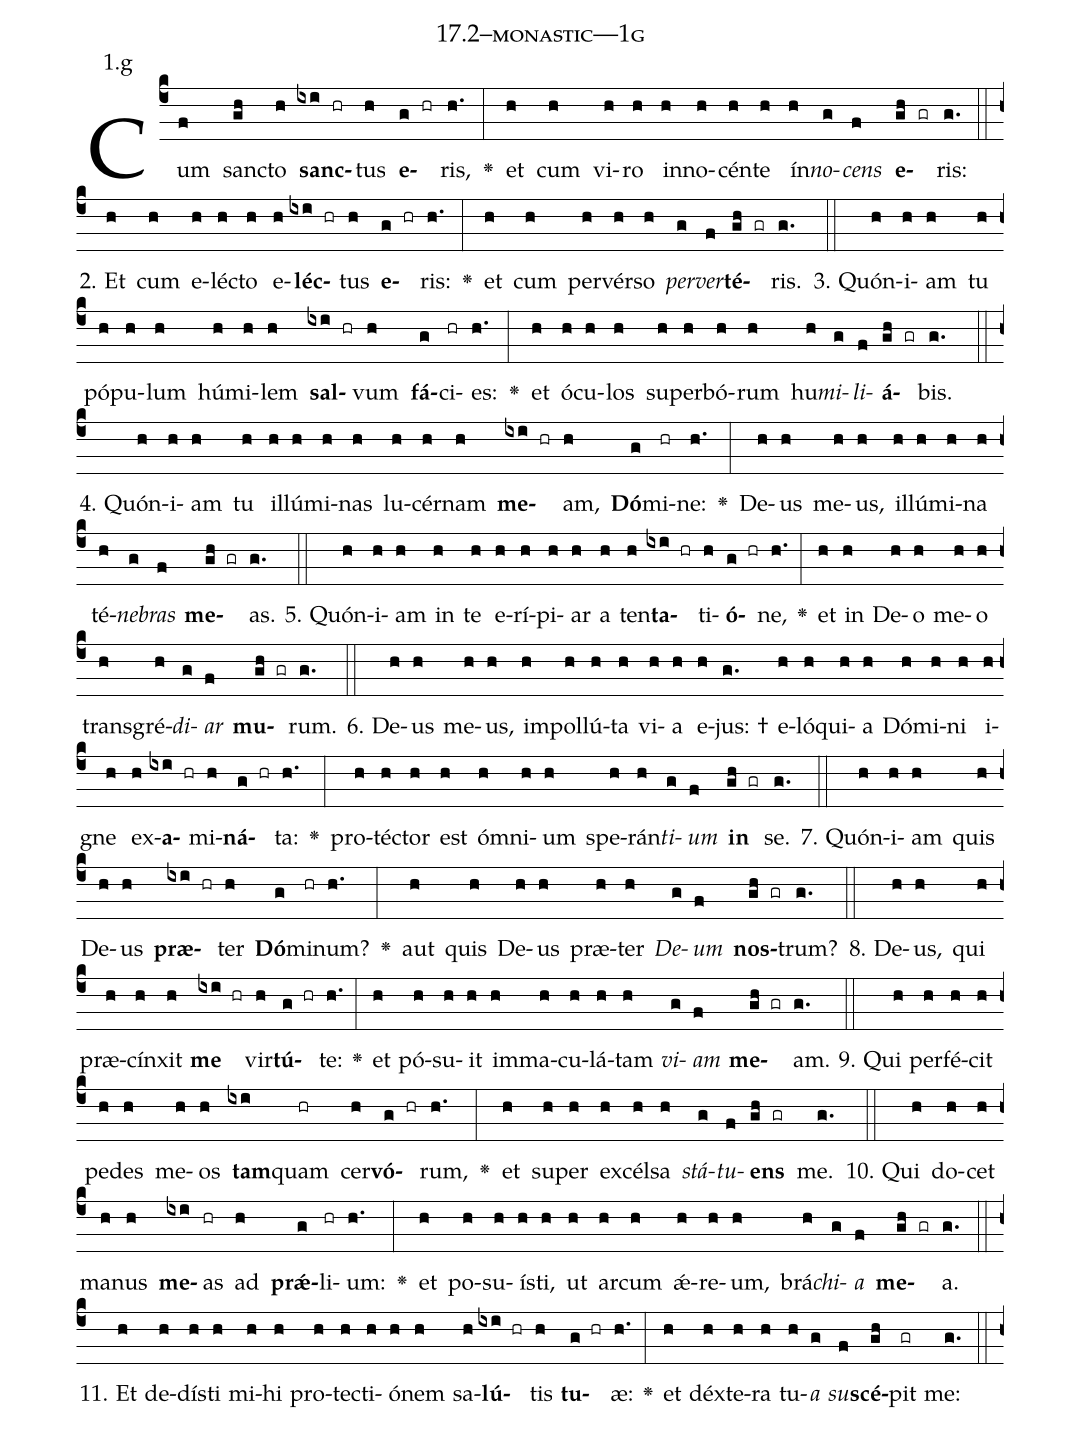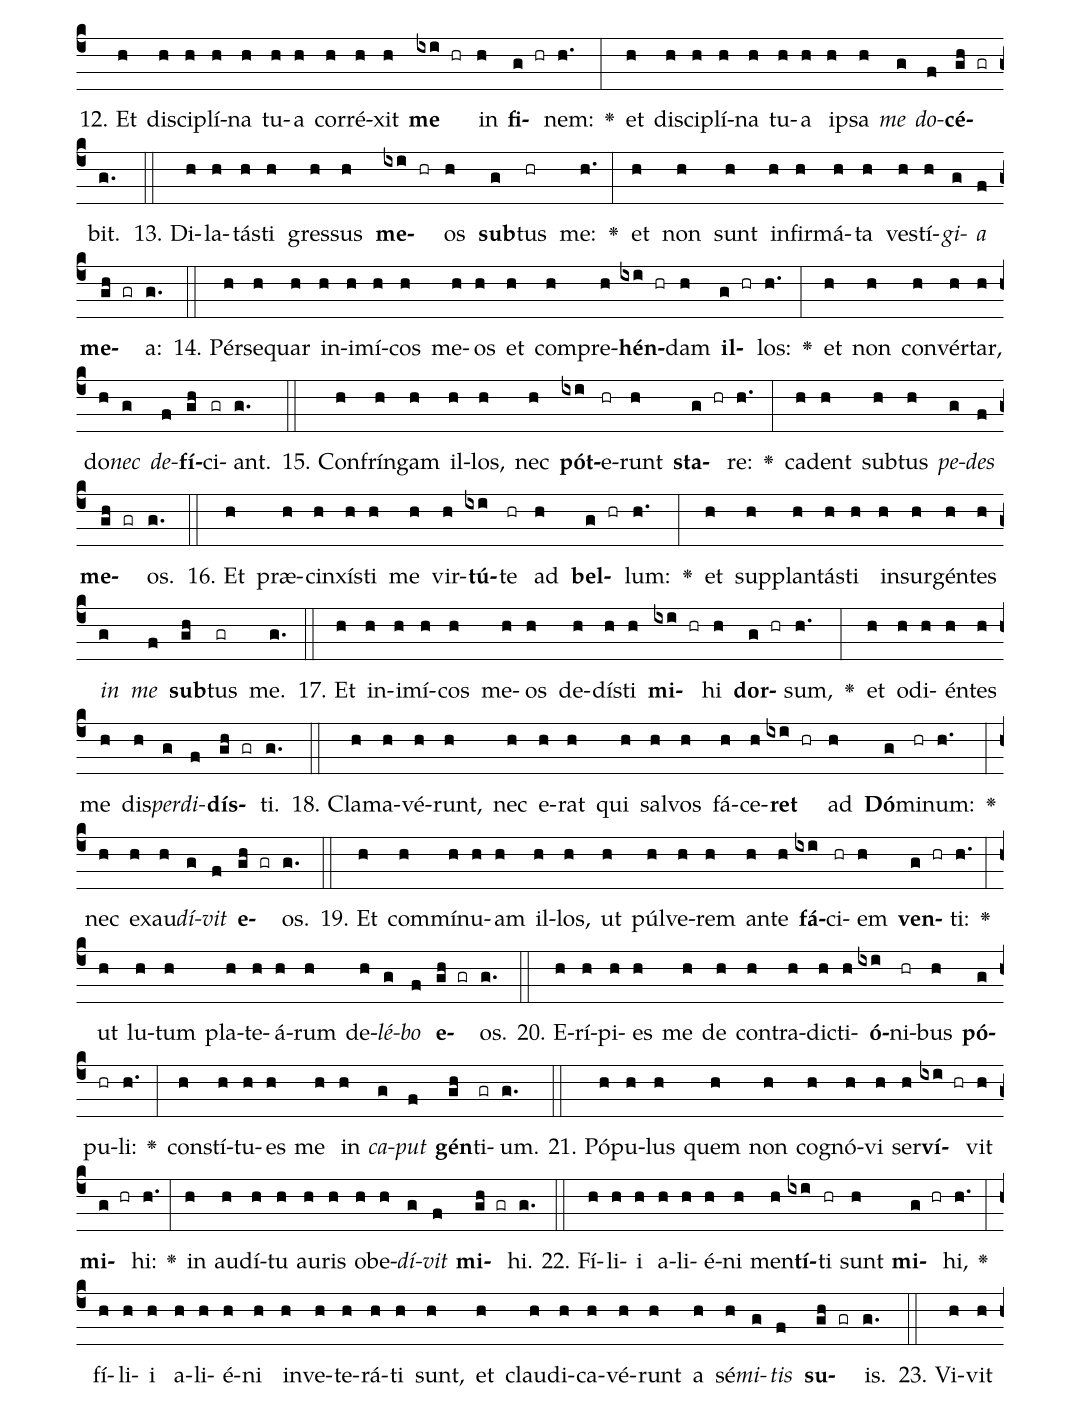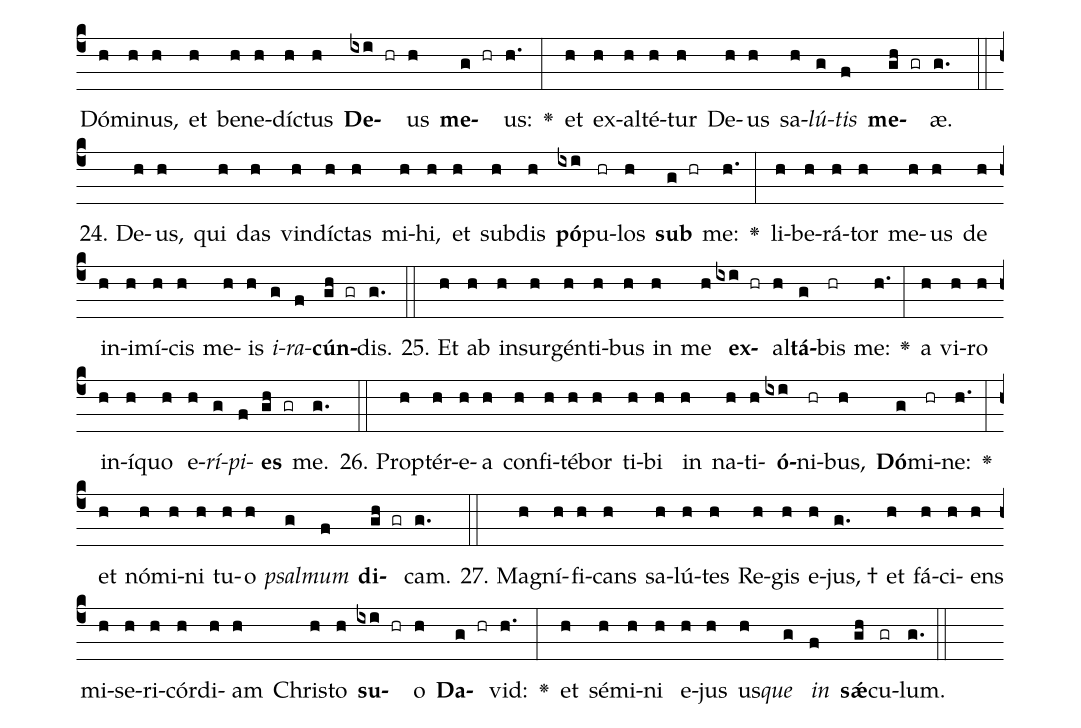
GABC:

name: 17.2--monastic---1g;
annotation: 1.g;
%%
(c4)Cum(f) sanc(gh)to(h) <b>sanc</b>(ixi hr)tus(h) <b>e</b>(g hr)ris,(h.) <v>\greheightstar</v>(:) et(h) cum(h) vi(h)ro(h) in(h)no(h)cén(h)te(h) ín(h)<i>no</i>(g)<i>cens</i>(f) <b>e</b>(gh gr)ris:(g.) (::)
2. Et(h) cum(h) e(h)léc(h)to(h) e(h)<b>léc</b>(ixi hr)tus(h) <b>e</b>(g hr)ris:(h.) <v>\greheightstar</v>(:) et(h) cum(h) per(h)vér(h)so(h) <i>per</i>(g)<i>ver</i>(f)<b>té</b>(gh gr)ris.(g.) (::)
3. Quón(h)i(h)am(h) tu(h) pó(h)pu(h)lum(h) hú(h)mi(h)lem(h) <b>sal</b>(ixi hr)vum(h) <b>fá</b>(g)ci(hr)es:(h.) <v>\greheightstar</v>(:) et(h) ó(h)cu(h)los(h) su(h)per(h)bó(h)rum(h) hu(h)<i>mi</i>(g)<i>li</i>(f)<b>á</b>(gh gr)bis.(g.) (::)
4. Quón(h)i(h)am(h) tu(h) il(h)lú(h)mi(h)nas(h) lu(h)cér(h)nam(h) <b>me</b>(ixi hr)am,(h) <b>Dó</b>(g)mi(hr)ne:(h.) <v>\greheightstar</v>(:) De(h)us(h) me(h)us,(h) il(h)lú(h)mi(h)na(h) té(h)<i>ne</i>(g)<i>bras</i>(f) <b>me</b>(gh gr)as.(g.) (::)
5. Quón(h)i(h)am(h) in(h) te(h) e(h)rí(h)pi(h)ar(h) a(h) ten(h)<b>ta</b>(ixi hr)ti(h)<b>ó</b>(g hr)ne,(h.) <v>\greheightstar</v>(:) et(h) in(h) De(h)o(h) me(h)o(h) trans(h)gré(h)<i>di</i>(g)<i>ar</i>(f) <b>mu</b>(gh gr)rum.(g.) (::)
6. De(h)us(h) me(h)us,(h) im(h)pol(h)lú(h)ta(h) vi(h)a(h) e(h)jus: †(g.) e(h)ló(h)qui(h)a(h) Dó(h)mi(h)ni(h) i(h)gne(h) ex(h)<b>a</b>(ixi hr)mi(h)<b>ná</b>(g hr)ta:(h.) <v>\greheightstar</v>(:) pro(h)téc(h)tor(h) est(h) óm(h)ni(h)um(h) spe(h)rán(h)<i>ti</i>(g)<i>um</i>(f) <b>in</b>(gh gr) se.(g.) (::)
7. Quón(h)i(h)am(h) quis(h) De(h)us(h) <b>præ</b>(ixi hr)ter(h) <b>Dó</b>(g)mi(hr)num?(h.) <v>\greheightstar</v>(:) aut(h) quis(h) De(h)us(h) præ(h)ter(h) <i>De</i>(g)<i>um</i>(f) <b>nos</b>(gh gr)trum?(g.) (::)
8. De(h)us,(h) qui(h) præ(h)cín(h)xit(h) <b>me</b>(ixi hr) vir(h)<b>tú</b>(g hr)te:(h.) <v>\greheightstar</v>(:) et(h) pó(h)su(h)it(h) im(h)ma(h)cu(h)lá(h)tam(h) <i>vi</i>(g)<i>am</i>(f) <b>me</b>(gh gr)am.(g.) (::)
9. Qui(h) per(h)fé(h)cit(h) pe(h)des(h) me(h)os(h) <b>tam</b>(ixi)quam(hr) cer(h)<b>vó</b>(g hr)rum,(h.) <v>\greheightstar</v>(:) et(h) su(h)per(h) ex(h)cél(h)sa(h) <i>stá</i>(g)<i>tu</i>(f)<b>ens</b>(gh gr) me.(g.) (::)
10. Qui(h) do(h)cet(h) ma(h)nus(h) <b>me</b>(ixi)as(hr) ad(h) <b>prǽ</b>(g)li(hr)um:(h.) <v>\greheightstar</v>(:) et(h) po(h)su(h)ís(h)ti,(h) ut(h) ar(h)cum(h) ǽ(h)re(h)um,(h) brá(h)<i>chi</i>(g)<i>a</i>(f) <b>me</b>(gh gr)a.(g.) (::)
11. Et(h) de(h)dís(h)ti(h) mi(h)hi(h) pro(h)tec(h)ti(h)ó(h)nem(h) sa(h)<b>lú</b>(ixi hr)tis(h) <b>tu</b>(g hr)æ:(h.) <v>\greheightstar</v>(:) et(h) déx(h)te(h)ra(h) tu(h)<i>a</i>(g) <i>su</i>(f)<b>scé</b>(gh)pit(gr) me:(g.) (::)
12. Et(h) di(h)sci(h)plí(h)na(h) tu(h)a(h) cor(h)ré(h)xit(h) <b>me</b>(ixi hr) in(h) <b>fi</b>(g hr)nem:(h.) <v>\greheightstar</v>(:) et(h) di(h)sci(h)plí(h)na(h) tu(h)a(h) ip(h)sa(h) <i>me</i>(g) <i>do</i>(f)<b>cé</b>(gh gr)bit.(g.) (::)
13. Di(h)la(h)tás(h)ti(h) gres(h)sus(h) <b>me</b>(ixi hr)os(h) <b>sub</b>(g)tus(hr) me:(h.) <v>\greheightstar</v>(:) et(h) non(h) sunt(h) in(h)fir(h)má(h)ta(h) ves(h)tí(h)<i>gi</i>(g)<i>a</i>(f) <b>me</b>(gh gr)a:(g.) (::)
14. Pér(h)se(h)quar(h) in(h)i(h)mí(h)cos(h) me(h)os(h) et(h) com(h)pre(h)<b>hén</b>(ixi hr)dam(h) <b>il</b>(g hr)los:(h.) <v>\greheightstar</v>(:) et(h) non(h) con(h)vér(h)tar,(h) do(h)<i>nec</i>(g) <i>de</i>(f)<b>fí</b>(gh)ci(gr)ant.(g.) (::)
15. Con(h)frín(h)gam(h) il(h)los,(h) nec(h) <b>pót</b>(ixi)e(hr)runt(h) <b>sta</b>(g hr)re:(h.) <v>\greheightstar</v>(:) ca(h)dent(h) sub(h)tus(h) <i>pe</i>(g)<i>des</i>(f) <b>me</b>(gh gr)os.(g.) (::)
16. Et(h) præ(h)cin(h)xís(h)ti(h) me(h) vir(h)<b>tú</b>(ixi)te(hr) ad(h) <b>bel</b>(g hr)lum:(h.) <v>\greheightstar</v>(:) et(h) sup(h)plan(h)tás(h)ti(h) in(h)sur(h)gén(h)tes(h) <i>in</i>(g) <i>me</i>(f) <b>sub</b>(gh)tus(gr) me.(g.) (::)
17. Et(h) in(h)i(h)mí(h)cos(h) me(h)os(h) de(h)dís(h)ti(h) <b>mi</b>(ixi hr)hi(h) <b>dor</b>(g hr)sum,(h.) <v>\greheightstar</v>(:) et(h) o(h)di(h)én(h)tes(h) me(h) dis(h)<i>per</i>(g)<i>di</i>(f)<b>dís</b>(gh gr)ti.(g.) (::)
18. Cla(h)ma(h)vé(h)runt,(h) nec(h) e(h)rat(h) qui(h) sal(h)vos(h) fá(h)ce(h)<b>ret</b>(ixi hr) ad(h) <b>Dó</b>(g)mi(hr)num:(h.) <v>\greheightstar</v>(:) nec(h) ex(h)au(h)<i>dí</i>(g)<i>vit</i>(f) <b>e</b>(gh gr)os.(g.) (::)
19. Et(h) com(h)mí(h)nu(h)am(h) il(h)los,(h) ut(h) púl(h)ve(h)rem(h) an(h)te(h) <b>fá</b>(ixi)ci(hr)em(h) <b>ven</b>(g hr)ti:(h.) <v>\greheightstar</v>(:) ut(h) lu(h)tum(h) pla(h)te(h)á(h)rum(h) de(h)<i>lé</i>(g)<i>bo</i>(f) <b>e</b>(gh gr)os.(g.) (::)
20. E(h)rí(h)pi(h)es(h) me(h) de(h) con(h)tra(h)dic(h)ti(h)<b>ó</b>(ixi)ni(hr)bus(h) <b>pó</b>(g)pu(hr)li:(h.) <v>\greheightstar</v>(:) con(h)stí(h)tu(h)es(h) me(h) in(h) <i>ca</i>(g)<i>put</i>(f) <b>gén</b>(gh)ti(gr)um.(g.) (::)
21. Pó(h)pu(h)lus(h) quem(h) non(h) co(h)gnó(h)vi(h) ser(h)<b>ví</b>(ixi hr)vit(h) <b>mi</b>(g hr)hi:(h.) <v>\greheightstar</v>(:) in(h) au(h)dí(h)tu(h) au(h)ris(h) ob(h)e(h)<i>dí</i>(g)<i>vit</i>(f) <b>mi</b>(gh gr)hi.(g.) (::)
22. Fí(h)li(h)i(h) a(h)li(h)é(h)ni(h) men(h)<b>tí</b>(ixi)ti(hr) sunt(h) <b>mi</b>(g hr)hi,(h.) <v>\greheightstar</v>(:) fí(h)li(h)i(h) a(h)li(h)é(h)ni(h) in(h)ve(h)te(h)rá(h)ti(h) sunt,(h) et(h) clau(h)di(h)ca(h)vé(h)runt(h) a(h) sé(h)<i>mi</i>(g)<i>tis</i>(f) <b>su</b>(gh gr)is.(g.) (::)
23. Vi(h)vit(h) Dó(h)mi(h)nus,(h) et(h) be(h)ne(h)díc(h)tus(h) <b>De</b>(ixi hr)us(h) <b>me</b>(g hr)us:(h.) <v>\greheightstar</v>(:) et(h) ex(h)al(h)té(h)tur(h) De(h)us(h) sa(h)<i>lú</i>(g)<i>tis</i>(f) <b>me</b>(gh gr)æ.(g.) (::)
24. De(h)us,(h) qui(h) das(h) vin(h)díc(h)tas(h) mi(h)hi,(h) et(h) sub(h)dis(h) <b>pó</b>(ixi)pu(hr)los(h) <b>sub</b>(g hr) me:(h.) <v>\greheightstar</v>(:) li(h)be(h)rá(h)tor(h) me(h)us(h) de(h) in(h)i(h)mí(h)cis(h) me(h)is(h) <i>i</i>(g)<i>ra</i>(f)<b>cún</b>(gh gr)dis.(g.) (::)
25. Et(h) ab(h) in(h)sur(h)gén(h)ti(h)bus(h) in(h) me(h) <b>ex</b>(ixi hr)al(h)<b>tá</b>(g)bis(hr) me:(h.) <v>\greheightstar</v>(:) a(h) vi(h)ro(h) in(h)í(h)quo(h) e(h)<i>rí</i>(g)<i>pi</i>(f)<b>es</b>(gh gr) me.(g.) (::)
26. Prop(h)tér(h)e(h)a(h) con(h)fi(h)té(h)bor(h) ti(h)bi(h) in(h) na(h)ti(h)<b>ó</b>(ixi)ni(hr)bus,(h) <b>Dó</b>(g)mi(hr)ne:(h.) <v>\greheightstar</v>(:) et(h) nó(h)mi(h)ni(h) tu(h)o(h) <i>psal</i>(g)<i>mum</i>(f) <b>di</b>(gh gr)cam.(g.) (::)
27. Ma(h)gní(h)fi(h)cans(h) sa(h)lú(h)tes(h) Re(h)gis(h) e(h)jus, †(g.) et(h) fá(h)ci(h)ens(h) mi(h)se(h)ri(h)cór(h)di(h)am(h) Chris(h)to(h) <b>su</b>(ixi hr)o(h) <b>Da</b>(g hr)vid:(h.) <v>\greheightstar</v>(:) et(h) sé(h)mi(h)ni(h) e(h)jus(h) us(h)<i>que</i>(g) <i>in</i>(f) <b>sǽ</b>(gh)cu(gr)lum.(g.) (::)
